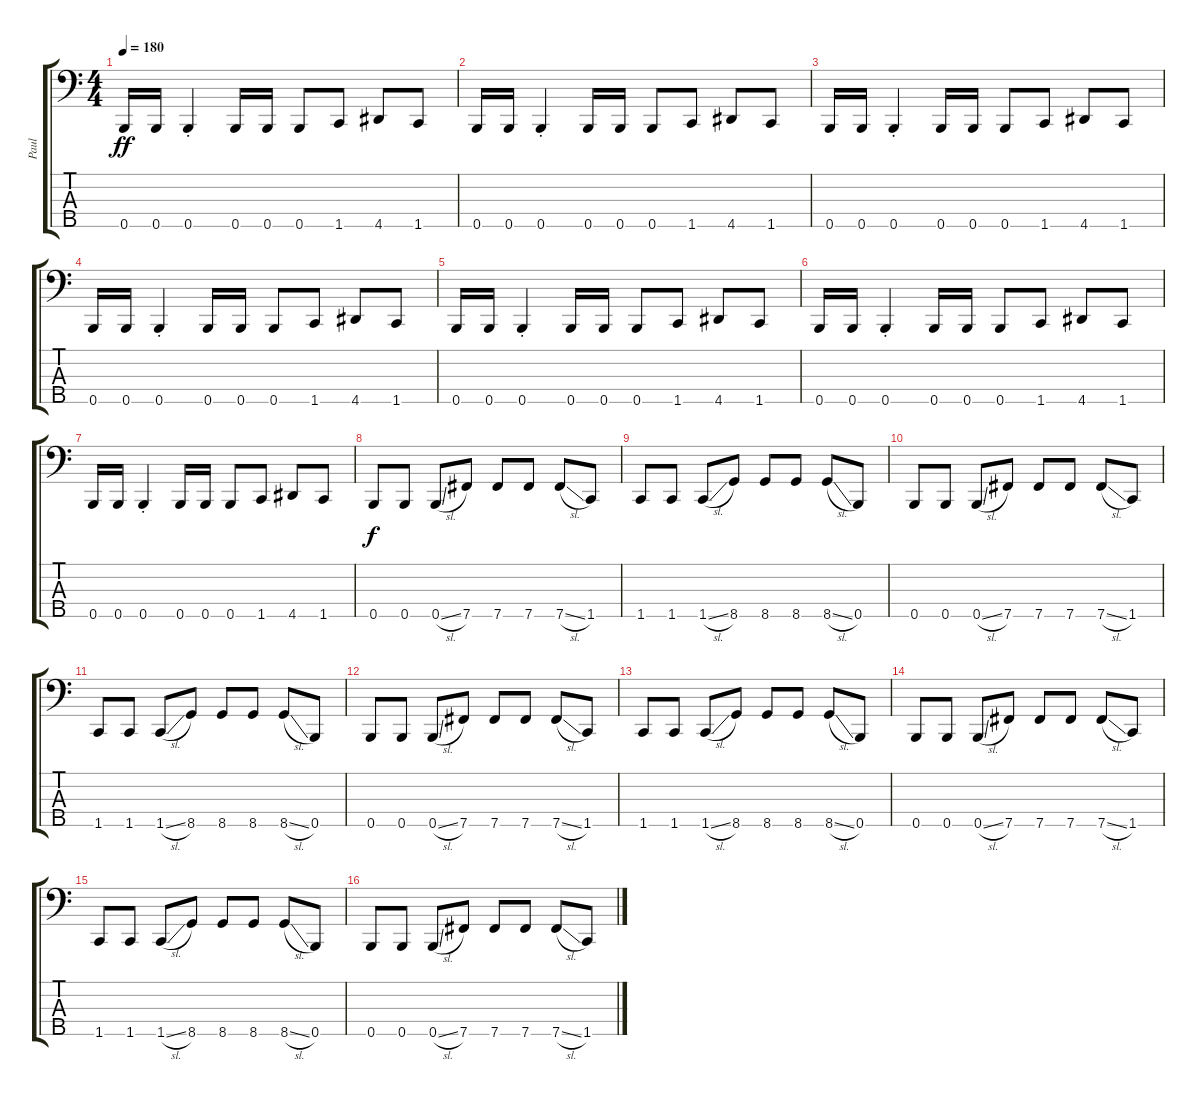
\track ("Paul" "Paul") {instrument electricbasspick}
\staff {score tabs}
\tuning (G2 D2 A1 E1 B0) {hide}
\ts (4 4)
\tempo 180
\clef f4
\ks c
0.5.16{dy ff} 0.5.16 0.5{st}.4 0.5.16 0.5.16 0.5.8 1.5.8 4.5.8 1.5.8 |
0.5.16 0.5.16 0.5{st}.4 0.5.16 0.5.16 0.5.8 1.5.8 4.5.8 1.5.8 |
0.5.16 0.5.16 0.5{st}.4 0.5.16 0.5.16 0.5.8 1.5.8 4.5.8 1.5.8 |
0.5.16 0.5.16 0.5{st}.4 0.5.16 0.5.16 0.5.8 1.5.8 4.5.8 1.5.8 |
0.5.16 0.5.16 0.5{st}.4 0.5.16 0.5.16 0.5.8 1.5.8 4.5.8 1.5.8 |
0.5.16 0.5.16 0.5{st}.4 0.5.16 0.5.16 0.5.8 1.5.8 4.5.8 1.5.8 |
0.5.16 0.5.16 0.5{st}.4 0.5.16 0.5.16 0.5.8 1.5.8 4.5.8 1.5.8 |
0.5.8{dy f} 0.5.8 0.5{sl}.8 7.5.8 7.5.8 7.5.8 7.5{sl}.8 1.5.8 |
1.5.8 1.5.8 1.5{sl}.8 8.5.8 8.5.8 8.5.8 8.5{sl}.8 0.5.8 |
0.5.8 0.5.8 0.5{sl}.8 7.5.8 7.5.8 7.5.8 7.5{sl}.8 1.5.8 |
1.5.8 1.5.8 1.5{sl}.8 8.5.8 8.5.8 8.5.8 8.5{sl}.8 0.5.8 |
0.5.8 0.5.8 0.5{sl}.8 7.5.8 7.5.8 7.5.8 7.5{sl}.8 1.5.8 |
1.5.8 1.5.8 1.5{sl}.8 8.5.8 8.5.8 8.5.8 8.5{sl}.8 0.5.8 |
0.5.8 0.5.8 0.5{sl}.8 7.5.8 7.5.8 7.5.8 7.5{sl}.8 1.5.8 |
1.5.8 1.5.8 1.5{sl}.8 8.5.8 8.5.8 8.5.8 8.5{sl}.8 0.5.8 |
0.5.8 0.5.8 0.5{sl}.8 7.5.8 7.5.8 7.5.8 7.5{sl}.8 1.5.8
